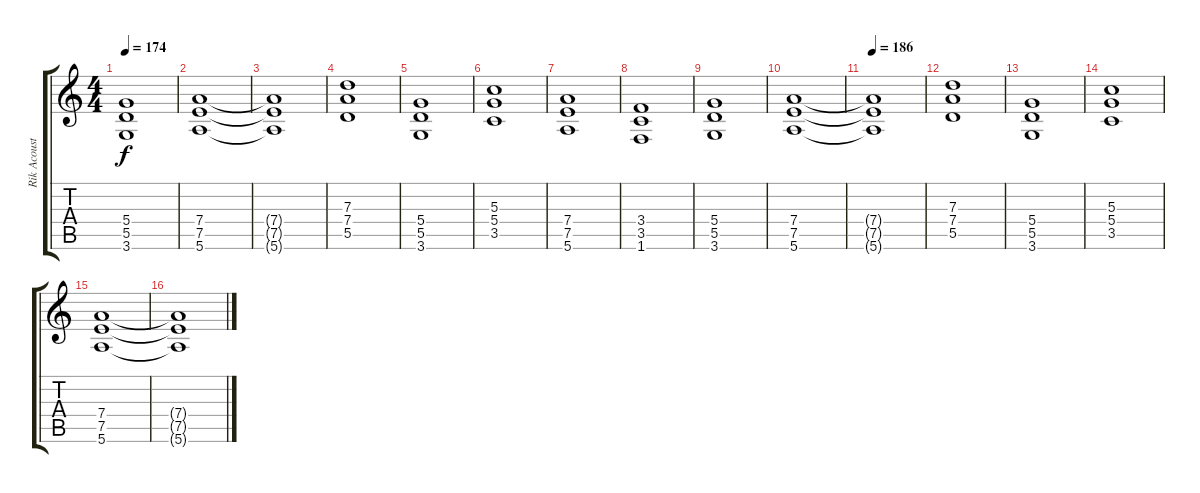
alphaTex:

\track ("Rik Acoustic (Rhythm)" "Rik Acoust") {instrument electricguitarclean}
\staff {score tabs}
\tuning (E4 B3 G3 D3 A2 E2) {hide}
\ts (4 4)
\tempo 174
\clef g2
\ks c
(5.4 5.5 3.6).1{dy f} |
(7.4 7.5 5.6).1 |
(7.4{t} 7.5{t} 5.6{t}).1 |
(7.3 7.4 5.5).1 |
(5.4 5.5 3.6).1 |
(5.3 5.4 3.5).1 |
(7.4 7.5 5.6).1 |
(3.4 3.5 1.6).1 |
(5.4 5.5 3.6).1 |
(7.4 7.5 5.6).1 |
\tempo 186
(7.4{t} 7.5{t} 5.6{t}).1 |
(7.3 7.4 5.5).1 |
(5.4 5.5 3.6).1 |
(5.3 5.4 3.5).1 |
(7.4 7.5 5.6).1 |
(7.4{t} 7.5{t} 5.6{t}).1
